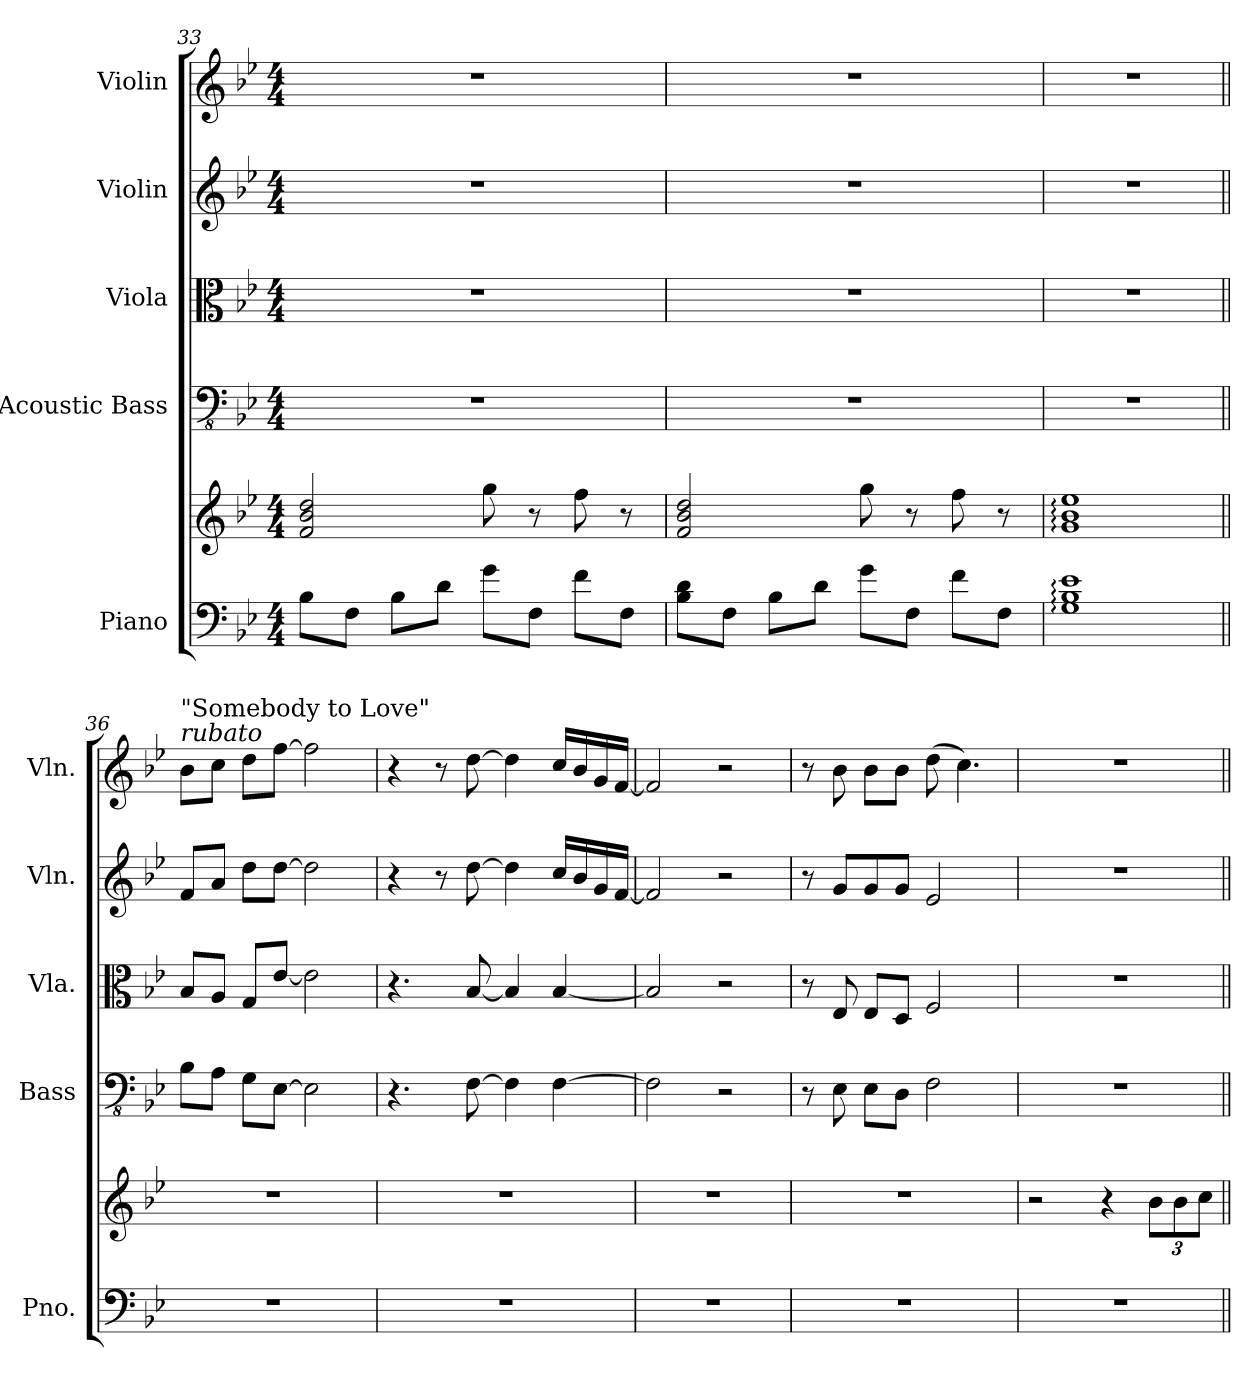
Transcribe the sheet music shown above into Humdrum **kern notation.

**kern	**kern	**kern	**kern	**kern	**kern
*part5	*part5	*part4	*part3	*part2	*part1
*staff6	*staff5	*staff4	*staff3	*staff2	*staff1
*I"Piano	*	*I"Acoustic Bass	*I"Viola	*I"Violin	*I"Violin
*I'Pno.	*	*I'Bass	*I'Vla.	*I'Vln.	*I'Vln.
*clefF4	*clefG2	*clefFv4	*clefC3	*clefG2	*clefG2
*k[b-e-]	*k[b-e-]	*k[b-e-]	*k[b-e-]	*k[b-e-]	*k[b-e-]
*M4/4	*M4/4	*M4/4	*M4/4	*M4/4	*M4/4
=33	=33	=33	=33	=33	=33
8B-\L	2f/ 2b-/ 2dd/	1r	1r	1r	1r
8F\J	.	.	.	.	.
8B-\L	.	.	.	.	.
8d\J	.	.	.	.	.
8g\L	8gg\	.	.	.	.
8F\J	8r	.	.	.	.
8f\L	8ff\	.	.	.	.
8F\J	8r	.	.	.	.
=34	=34	=34	=34	=34	=34
8B-\ 8d\L	2f/ 2b-/ 2dd/	1r	1r	1r	1r
8F\J	.	.	.	.	.
8B-\L	.	.	.	.	.
8d\J	.	.	.	.	.
8g\L	8gg\	.	.	.	.
8F\J	8r	.	.	.	.
8f\L	8ff\	.	.	.	.
8F\J	8r	.	.	.	.
=35	=35	=35	=35	=35	=35
1G: 1B-: 1e-:	1g: 1b-: 1ee-:	1r	1r	1r	1r
=36||	=36||	=36||	=36||	=36||	=36||
!	!	!	!	!	!LO:TX:a:i:t=rubato
!	!	!	!	!	!LO:TX:a:t="Somebody to Love"
1r	1r	8BB-\L	8B-/L	8f/L	8b-\L
.	.	8AA\J	8A/J	8a/J	8cc\J
.	.	8GG\L	8G/L	8dd\L	8dd\L
.	.	[8EE-\J	[8e-/J	[8dd\J	[8ff\J
.	.	2EE-\]	2e-\]	2dd\]	2ff\]
=37	=37	=37	=37	=37	=37
1r	1r	4.r	4.r	4r	4r
.	.	.	.	8r	8r
.	.	[8FF\	[8B-/	[8dd\	[8dd\
.	.	4FF\]	4B-/]	4dd\]	4dd\]
.	.	[4FF\	[4B-/	16cc/LL	16cc/LL
.	.	.	.	16b-/	16b-/
.	.	.	.	16g/	16g/
.	.	.	.	[16f/JJ	[16f/JJ
=38	=38	=38	=38	=38	=38
1r	1r	2FF\]	2B-/]	2f/]	2f/]
.	.	2r	2r	2r	2r
!!LO:LB:g=z
=39	=39	=39	=39	=39	=39
1r	1r	8r	8r	8r	8r
.	.	8EE-\	8E-/	8g/L	8b-\
.	.	8EE-\L	8E-/L	8g/	8b-\L
.	.	8DD\J	8D/J	8g/J	8b-\J
.	.	2FF\	2F/	2e-/	(8dd\
.	.	.	.	.	4.cc\)
=40	=40	=40	=40	=40	=40
*	*	*	*	*	*MM120
1r	2r	1r	1r	1r	1r
.	4r	.	.	.	.
*	*Xbrackettup	*	*	*	*
.	12b-\L	.	.	.	.
.	12b-\	.	.	.	.
.	12cc\J	.	.	.	.
=||	=||	=||	=||	=||	=||
*-	*-	*-	*-	*-	*-
